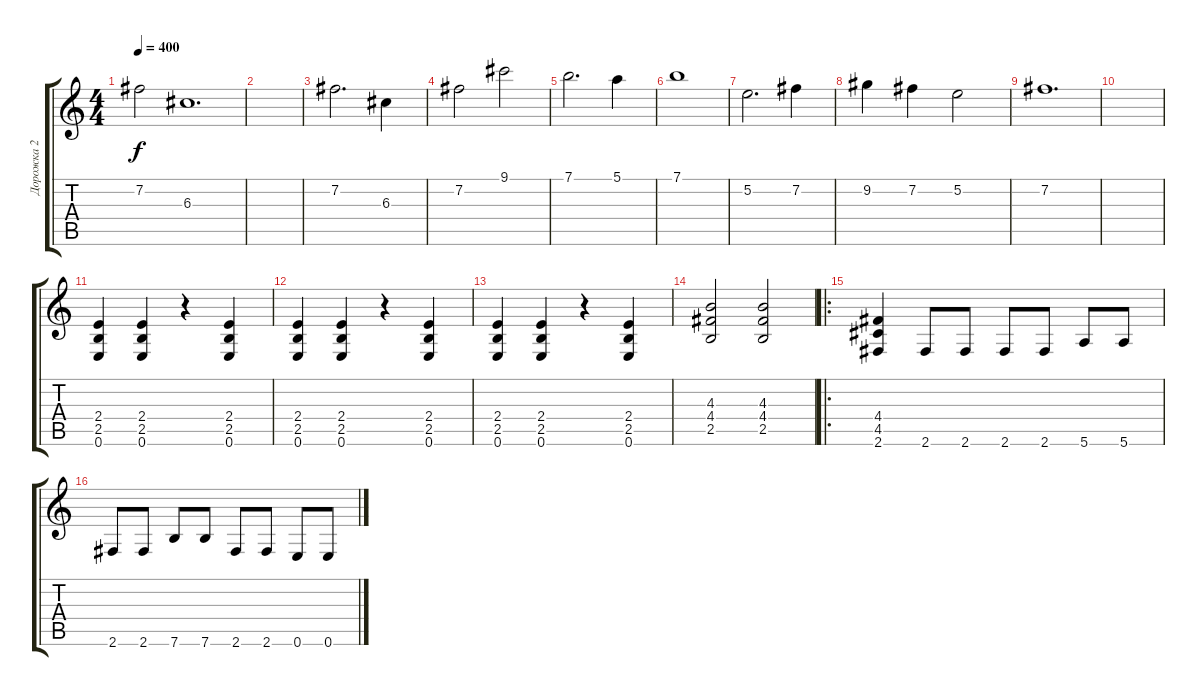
\track ("Дорожка 2" "Дорожка 2") {instrument overdrivenguitar}
\staff {score tabs}
\tuning (E4 B3 G3 D3 A2 E2) {hide}
\ts (4 4)
\tempo 400
\clef g2
\ks c
7.2.2{dy f} 6.3.1{d} |
|
7.2.2{d} 6.3.4 |
7.2.2 9.1.2 |
7.1.2{d} 5.1.4 |
7.1.1 |
5.2.2{d} 7.2.4 |
9.2.4 7.2.4 5.2.2 |
7.2.1{d} |
|
(2.4 2.5 0.6).4 (2.4 2.5 0.6).4 r.4 (2.4 2.5 0.6).4 |
(2.4 2.5 0.6).4 (2.4 2.5 0.6).4 r.4 (2.4 2.5 0.6).4 |
(2.4 2.5 0.6).4 (2.4 2.5 0.6).4 r.4 (2.4 2.5 0.6).4 |
(4.3 4.4 2.5).2 (4.3 4.4 2.5).2 |
\ro
(4.4 4.5 2.6).4 2.6.8 2.6.8 2.6.8 2.6.8 5.6.8 5.6.8 |
2.6.8 2.6.8 7.6.8 7.6.8 2.6.8 2.6.8 0.6.8 0.6.8
